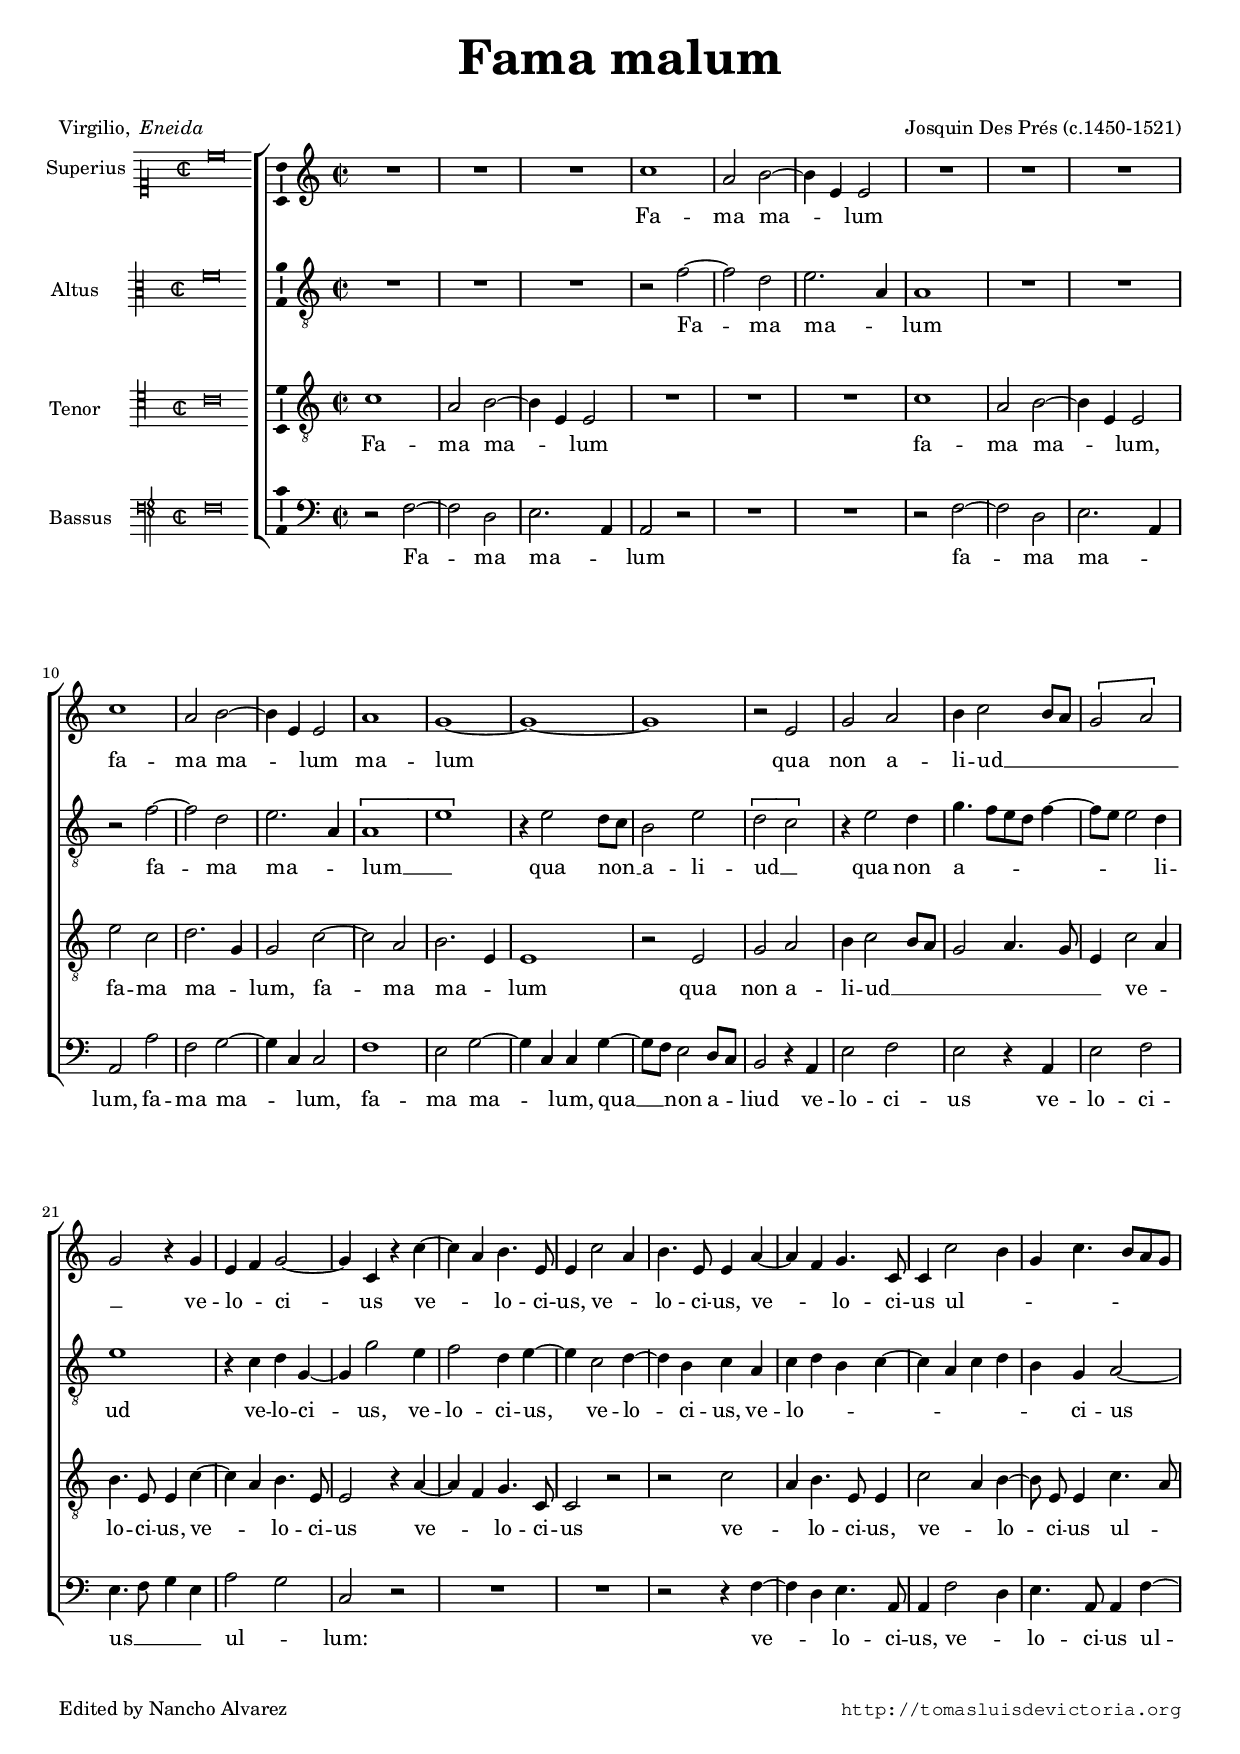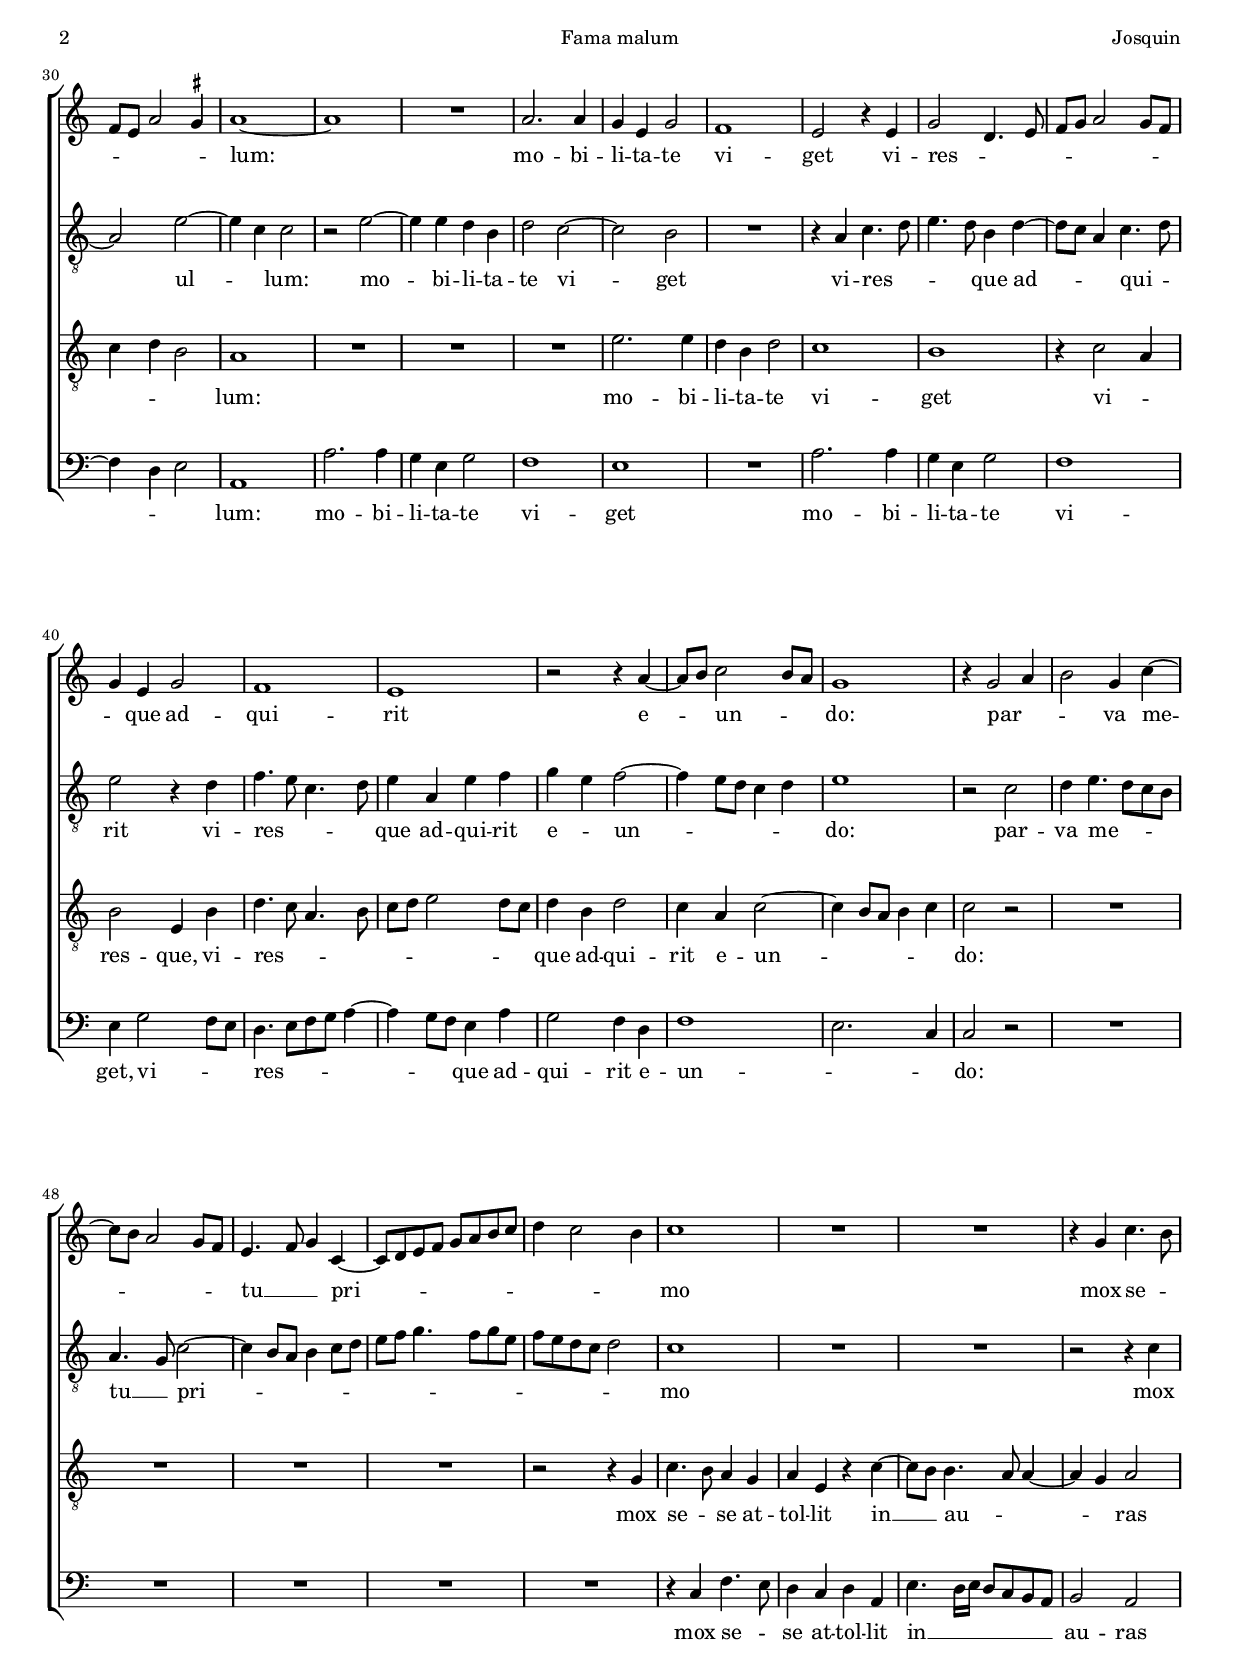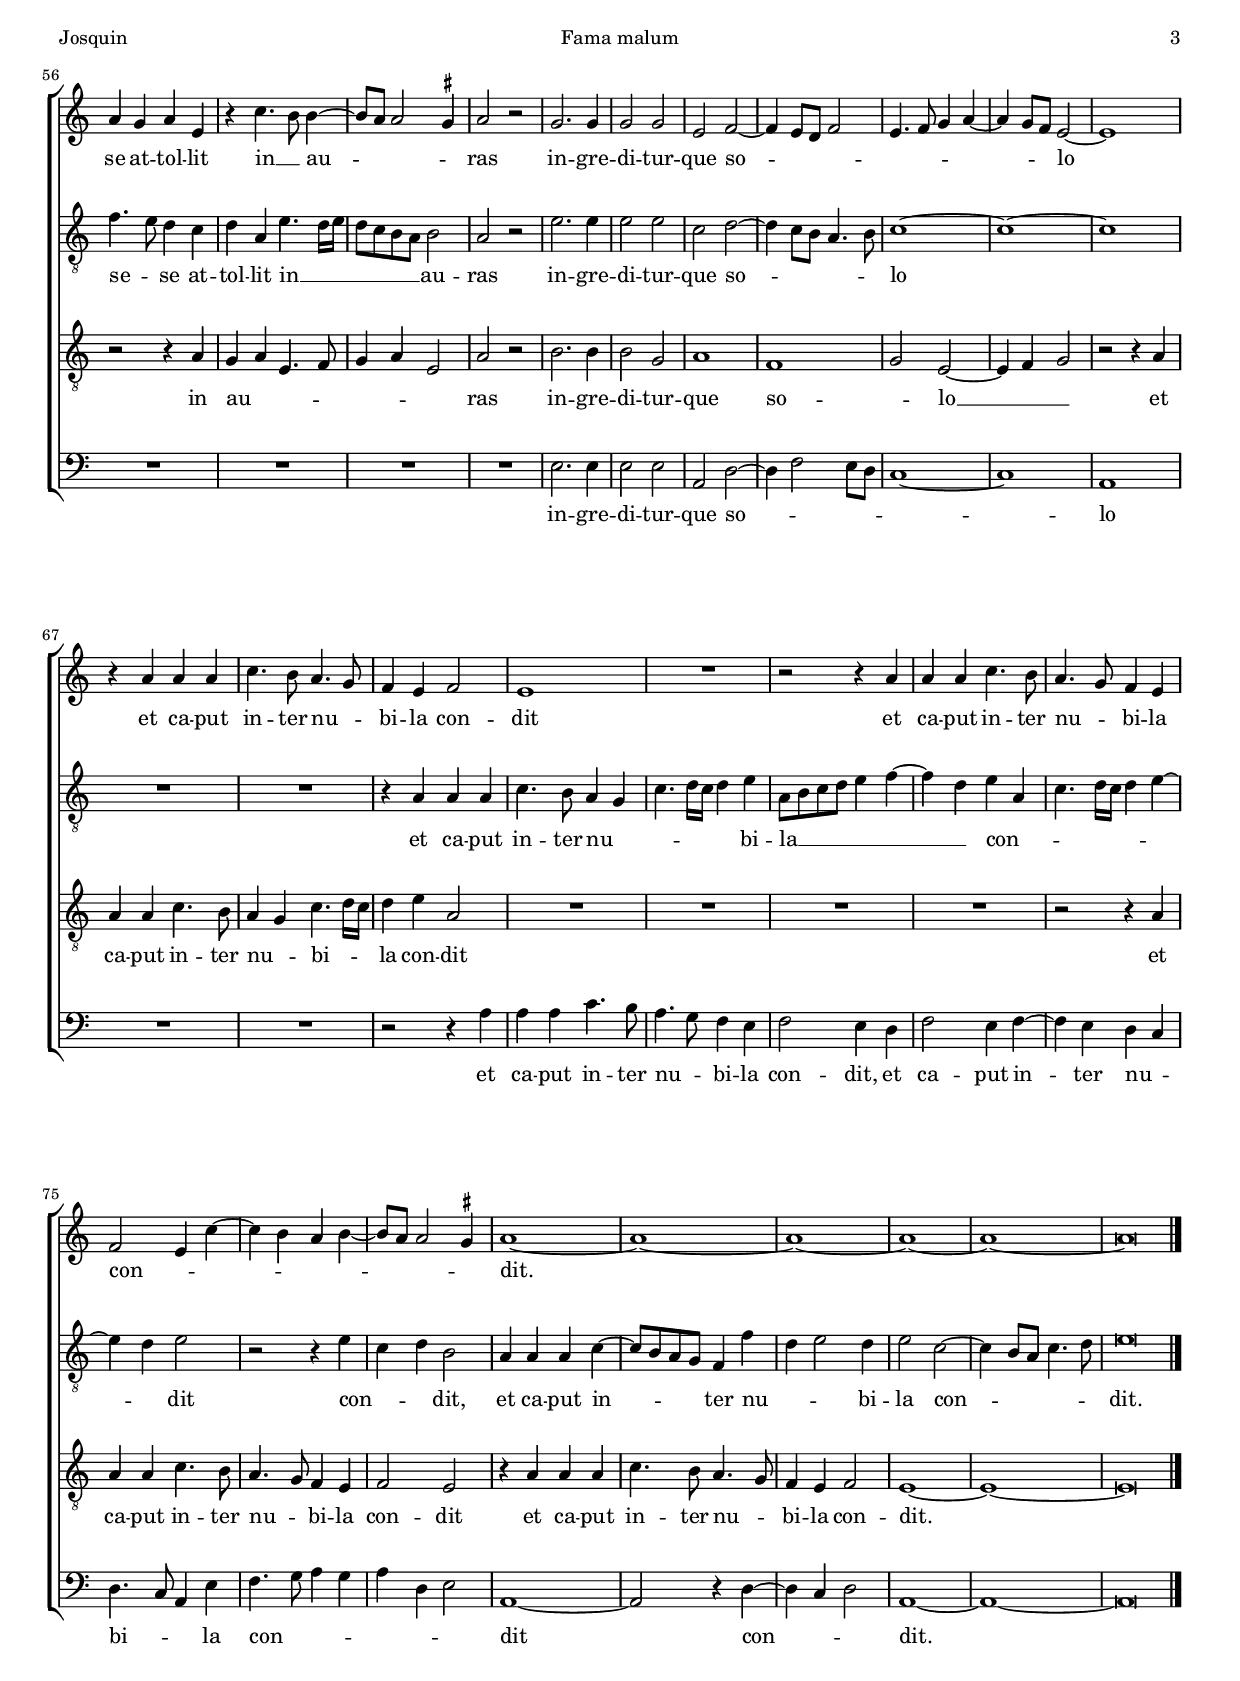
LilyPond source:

\version "2.18.0"

#(set-default-paper-size "a4")
#(set-global-staff-size 16.7)
#(ly:set-option 'point-and-click #f)
%mobile -s15.5 -i3.4

italicas=\override LyricText.font-shape = #'italic
rectas=\override LyricText.font-shape = #'upright
ss=\once \set suggestAccidentals = ##t
incipitwidth = 20

htitle="Fama malum"
hcomposer="Josquin"

\header {
	title=\markup{\fontsize #4 "Fama malum"}
	subtitle=" "
	composer="Josquin Des Prés (c.1450-1521)"
        pdfauthor=\composer
	%opus="(-)"
	poet=\markup{"Virgilio, " \italic "Eneida"}
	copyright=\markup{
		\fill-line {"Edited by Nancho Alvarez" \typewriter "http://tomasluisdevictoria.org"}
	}
%	tagline=""
}

global={\key c \major \time 2/2 \skip 1*83 \bar "|." }


cantus=\relative c''{
	R1*3
	c1
	a2 b ~
	b4 e, e2
	R1*3
	c'1
	a2 b ~
	b4 e, e2
	a1
	g ~
	g ~
	g
	r2 e
	g a
	b4 c2 b8 a
	\[g2 a\]
	g r4 g
	e f g2 ~
	g4 c, r c' ~
	c a b4. e,8
	e4 c'2 a4
	b4. e,8 e4 a ~
	a f g4. c,8
	c4 c'2 b4
	g c4. b8 a g
	f e a2 \ss gis4
	a1 ~
	a
	R1
	a2. a4
	g4 e g2
	f1
	e2 r4 e
	g2 d4. e8
	f g a2 g8 f
	g4 e g2
	f1
	e
	r2 r4 a ~
	a8 b c2 b8 a
	g1
	r4 g2 a4
	b2 g4 c ~
	c8 b a2 g8 f
	e4. f8 g4 c, ~
	c8 d e f g a b c
	d4 c2 b4
	c1
	R1*2
	r4 g c4. b8
	a4 g a e
	r4 c'4. b8 b4 ~
	b8 a a2 \ss gis4
	a2 r
	g2. g4 
	g2 g
	e f ~
	f4 e8 d f2
	e4. f8 g4 a ~
	a g8 f e2 ~
	e1
	r4 a a a
	c4. b8 a4. g8
	f4 e f2
	e1
	R1
	r2 r4 a
	a a c4. b8 
	a4. g8 f4 e
	f2 e4 c' ~
	c b a b ~
	b8 a a2 \ss gis4
	a1 ~
	a ~
	a ~
	a ~
	a ~
	a\breve*1/2
}

altus=\relative c'{
	R1*3
	r2 f ~
	f d
	e2. a,4
	a1
	R1*2
	r2 f' ~
	f d 
	e2. a,4
	\[a1
	e'\]
	r4 e2 d8 c
	b2 e
	\[d c\]
	r4 e2 d4
	g4. f8[ e d] f4 ~
	f8 e e2 d4
	e1
	r4 c d g, ~
	g g'2 e4
	f2 d4 e ~
	e4 c2 d4 ~
	d b c a
	c d b c ~
	c a c d
	b g a2 ~
	a e' ~
	e4 c c2
	r2 e ~
	e4 e d b
	d2 c ~
	c b
	R1
	r4 a c4. d8
	e4. d8 b4 d ~
	d8 c a4 c4. d8
	e2 r4 d
	f4. e8 c4. d8
	e4 a, e' f
	g e f2 ~
	f4 e8 d c4 d
	e1
	r2 c
	d4 e4. d8 c b
	a4. g8 c2 ~
	c4 b8 a b4 c8 d
	e f g4. f8 g e
	f e d c d2
	c1
	R1*2
	r2 r4 c
	f4. e8 d4 c
	d a e'4. d16 e
	d8 c b a b2
	a2 r
	e'2. e4
	e2 e
	c d ~
	d4 c8 b a4. b8
	c1 ~
	c ~
	c
	R1*2
	r4 a a a
	c4. b8 a4 g
	c4. d16 c d4 e
	a,8 b c d e4 f ~
	f d e a,
	c4. d16 c d4 e ~
	e d e2
	r2 r4 e
	c4 d b2
	a4 a a c ~
	c8 b a g f4 f'
	d e2 d4
	e2 c ~
	c4 b8 a c4. d8
	e\breve*1/2
}

tenor=\relative c'{
	c1
	a2 b ~
	b4 e, e2
	R1*3
	c'1
	a2 b ~
	b4 e, e2
	e' c
	d2. g,4
	g2 c ~
	c2 a
	b2. e,4
	e1
	r2 e
	g a
	b4 c2 b8 a
	g2 a4. g8
	e4 c'2 a4
	b4. e,8 e4 c'4 ~
	c a b4. e,8
	e2 r4 a ~
	a f g4. c,8
	c2 r
	r c'
	a4 b4. e,8 e4
	c'2 a4 b ~
	b8 \noBeam e, e4 c'4. a8
	c4 d b2
	a1
	R1*3
	e'2. e4
	d4 b d2
	c1
	b
	r4 c2 a4
	b2 e,4 b'
	d4. c8 a4. b8
	c d e2 d8 c
	d4 b d2
	c4 a c2 ~
	c4 b8 a b4 c
	c2 r
	R1*4
	r2 r4 g
	c4. b8 a4 g
	a e r4 c' ~
	c8 b b4. a8 a4 ~
	a g a2
	r2 r4 a
	g a e4. f8
	g4 a e2
	a r
	b2. b4
	b2 g
	a1
	f
	g2 e ~
	e4 f g2
	r2 r4 a
	a a c4. b8
	a4 g c4. d16 c
	d4 e a,2
	R1*4
	r2 r4 a
	a a c4. b8
	a4. g8 f4 e
	f2 e
	r4 a a a
	c4. b8 a4. g8
	f4 e f2
	e1 ~
	e ~
	e\breve*1/2
}

bassus=\relative c{
	r2 f ~
	f d
	e2. a,4
	a2 r
	R1*2
	r2 f' ~
	f d
	e2. a,4
	a2 a'
	f g ~
	g4 c, c2
	f1
	e2 g ~
	g4 c, c g' ~
	g8 f e2 d8 c
	b2 r4 a
	e'2 f
	e2 r4 a,
	e'2 f
	e4. f8 g4 e
	a2 g
	c, r
	R1*2
	r2 r4 f ~
	f d e4. a,8
	a4 f'2 d4
	e4. a,8 a4 f'4 ~
	f d e2
	a,1
	a'2. a4
	g e g2
	f1
	e
	R1
	a2. a4
	g4 e g2
	f1
	e4 g2 f8 e
	d4. e8[ f g] a4 ~
	a g8 f e4 a 
	g2 f4 d
	f1
	e2. c4
	c2 r
	R1*5
	r4 c f4. e8
	d4 c d a
	e'4. d16 e d8 c b a
	b2 a
	R1*4
	e'2. e4
	e2 e
	a,2 d2 ~
	d4 f2 e8 d
	c1 ~
	c
	a1
	R1*2
	r2 r4 a'
	a a c4. b8
	a4. g8 f4 e
	f2 e4 d
	f2 e4 f ~
	f e d c
	d4. c8 a4 e'
	f4. g8 a4 g
	a d, e2
	a,1 ~
	a2 r4 d ~
	d c d2
	a1 ~
	a ~
	a\breve*1/2
}


textocantus=\lyricmode{
Fa -- ma ma -- _ lum
fa -- ma ma -- _ lum
ma -- lum
qua non a -- li -- ud __ _ _ _ _ _ 
ve -- lo -- _ ci -- us
ve -- _ lo -- ci -- us,
ve -- _ lo -- ci -- us,
ve -- _ lo -- ci -- us
ul -- _ _ _ _ _ _ _ _ _ _ lum:
mo -- bi -- li -- ta -- te vi -- get
vi -- res -- _ _ _ _ _ _ _ _ que
ad -- qui -- rit
e -- _ un -- _ _ do:
par -- _ _ va me -- _ _ _ _ tu __ _ _ pri -- _ _ _ _ _ _ _ _ _ _ mo
mox se -- _ se at -- tol -- lit
in __ _ au -- _ _ _ ras
in -- gre -- di -- tur -- que so -- _ _ _ _ _ _ _ _ _ lo
et ca -- put in -- ter nu -- _ bi -- la con -- dit
et ca -- put in -- ter nu -- _ bi -- la con -- _ _ _ _ _ _ _ _ dit.
}

textoaltus=\lyricmode{
Fa -- ma ma -- _ lum
fa -- ma ma -- _ lum __ _ 
qua non __ _ a -- li -- ud __ _ 
qua non a -- _ _ _ _ _ _ li -- ud
ve -- lo -- ci -- us,
ve -- lo -- ci -- us,
ve -- lo -- ci -- us,
ve -- lo -- _ _ _ _ _ _ _ ci -- us
ul -- _ lum:
mo -- bi -- li -- ta -- te vi -- get
vi -- res -- _ _ _ que ad -- _ _ qui -- _ rit
vi -- res -- _ _ _ que ad -- qui -- rit
e -- _ un -- _ _ _ _ do:
par -- va me -- _ _ _ tu __ _ pri -- _ _ _ _ _ _ _ _ _ _ _ _ _ _ _ _ mo
mox se -- _ se at -- tol -- lit in __ _ _ _ _ _ _ au -- ras
in -- gre -- di -- tur -- que so -- _ _ _ _ lo
et ca -- put in -- ter nu -- _ _ _ _ _ bi -- la __ _ _ _ _ _ _
con -- _ _ _ _ _ _ _ dit
con -- _ _ dit,
et ca -- put in -- _ _ _ ter nu -- _ _ bi -- la con -- _ _ _ _ dit.
}

textotenor=\lyricmode{
Fa -- ma ma -- _ lum
fa -- ma ma -- _ lum,
fa -- ma ma -- _ lum,
fa -- ma ma -- _ lum
qua non a -- li -- ud __ _ _ _ _ _ _ ve -- _ lo -- ci -- us,
ve -- _ lo -- ci -- us
ve -- _ lo -- ci -- us
ve -- _ lo -- ci -- us,
ve -- _ lo -- ci -- us
ul -- _ _ _ _ lum:
mo -- bi -- li -- ta -- te vi -- get
vi -- _ res -- que,
vi -- res -- _ _ _ _ _ _ _ _ que
ad -- qui -- rit e -- un -- _ _ _ _ do:
mox se -- _ se at -- tol -- lit in __ _ au -- _ _ _ ras
in au -- _ _ _ _ _ _ ras
in -- gre -- di -- tur -- que so -- _ lo __ _ _ 
et ca -- put in -- ter nu -- _ bi -- _ _ la con -- dit
et ca -- put in -- ter nu -- _ bi -- la con -- dit
et ca -- put in -- ter nu -- _ bi -- la con -- dit.
}

textobassus=\lyricmode{
Fa -- ma ma -- _ lum
fa -- ma ma -- _ lum,
fa -- ma ma -- _ lum,
fa -- ma ma -- _ lum,
qua __ _ non a -- _ liud
ve -- lo -- ci -- us
ve -- lo -- ci -- us __ _ _ _ ul -- _ lum:
ve -- _ lo -- ci -- us,
ve -- _ lo -- ci -- us ul -- _ _ lum:
mo -- bi -- li -- ta -- te vi -- get
mo -- bi -- li -- ta -- te vi -- get,
vi -- _ _ res -- _ _ _ _ _ _ que
ad -- qui -- rit e -- un -- _ _ do:
mox se -- _ se at -- tol -- lit
in __ _ _ _ _ _ _ au -- ras
in -- gre -- di -- tur -- que so -- _ _ _ _ lo
et ca -- put in -- ter nu -- _ bi -- la con -- dit,
et ca -- put in -- ter nu -- _ bi -- _ _ la con -- _ _ _ _ _ _ dit
con -- _ _ dit.
}

incipitcantus=\markup{
	\score{
		{ 
		\set Staff.instrumentName="Superius "
		\override NoteHead.style = #'neomensural
		\override Rest.style = #'neomensural
		\override Staff.TimeSignature.style = #'neomensural
		\cadenzaOn 
		\clef "petrucci-c1"
		\key c \major
		\time 2/2
		c''\breve
		} 
	\layout {
		\context {\Voice
			\remove Ligature_bracket_engraver
			\consists Mensural_ligature_engraver
		}
		line-width=\incipitwidth
		indent = 0
	}
	}
}


incipitaltus=\markup{
	\score{
		{ 
		\set Staff.instrumentName="Altus     "
		\override NoteHead.style = #'neomensural 
		\override Rest.style = #'neomensural
		\override Staff.TimeSignature.style = #'neomensural
		\cadenzaOn 
		\clef "petrucci-c3"
		\key c \major
		\time 2/2
		f'\breve
		} 
	\layout {
		\context {\Voice
			\remove Ligature_bracket_engraver
			\consists Mensural_ligature_engraver
		}
		line-width=\incipitwidth
		indent = 0
	}
	}
}


incipittenor=\markup{
	\score{
		{ 
		\set Staff.instrumentName="Tenor     "
		\override NoteHead.style = #'neomensural 
		\override Rest.style = #'neomensural
		\override Staff.TimeSignature.style = #'neomensural
		\cadenzaOn 
		\clef "petrucci-c4"
		\key c \major
		\time 2/2
		c'\breve
		} 
	\layout {
		\context {\Voice
			\remove Ligature_bracket_engraver
			\consists Mensural_ligature_engraver
		}
		line-width=\incipitwidth
		indent=0
	}
	}
}


incipitbassus=\markup{
	\score{
		{ 
		\set Staff.instrumentName="Bassus   "
		\override NoteHead.style = #'neomensural 
		\override Rest.style = #'neomensural
		\override Staff.TimeSignature.style = #'neomensural
		\cadenzaOn 
		\clef "petrucci-f4"
		\key c \major
		\time 2/2
		f\breve
		} 
	\layout {
		\context {\Voice
			\remove Ligature_bracket_engraver
			\consists Mensural_ligature_engraver
		}
		line-width=\incipitwidth
		indent = 0
	}
	}
}





\score {\transpose c' c'{
\new ChoirStaff<<

	\new Staff <<\global
	\new Voice="v1" {
		\set Staff.instrumentName=\incipitcantus
		\clef "treble"
		\cantus }
	\new Lyrics \lyricsto "v1" {\textocantus }
	>>

	
	\new Staff << \global
	\new Voice="v2" {
		\set Staff.instrumentName=\incipitaltus
		\clef "G_8" 
		\altus}
	\new Lyrics \lyricsto "v2" {\textoaltus }
	>>

	
	\new Staff <<\global
	\new Voice="v3" {
		\set Staff.instrumentName=\incipittenor
		\clef "G_8"
		\tenor }
	\new Lyrics \lyricsto "v3" {\textotenor }
	>>
	

	\new Staff <<\global
	\new Voice="v4" {
		\set Staff.instrumentName=\incipitbassus
		\clef "bass" 
		\bassus }
	\new Lyrics \lyricsto "v4" {\textobassus }
	>>
	
>>

	}%transpose

\layout{ 
	\context {\Lyrics 
		\override VerticalAxisGroup.staff-affinity = #UP
		\override VerticalAxisGroup.nonstaff-relatedstaff-spacing =
			#'((basic-distance . 0) (minimum-distance . 0) (padding . 1))
		\override LyricText.font-size = #1.2
		\override LyricHyphen.minimum-distance = #0.5
	}
	\context {\Score 
		tempoHideNote = ##t
		\override BarNumber.padding = #2 
	}
	\context {\Voice 
		%melismaBusyProperties = #'()
		%autoBeaming = ##f
	}
	\context {\Staff 
                %\RemoveEmptyStaves
                %\override VerticalAxisGroup.remove-first = ##t
		\override VerticalAxisGroup.staff-staff-spacing =
			#'((basic-distance . 11) (minimum-distance . 0) (padding . 1))
		\consists Ambitus_engraver 
		\override LigatureBracket.padding = #1
	}
}

%\midi { \mtempo }

}


\paper{
	evenHeaderMarkup=\markup  \fill-line { \fromproperty #'page:page-number-string \htitle \hcomposer }
	oddHeaderMarkup= \markup  \fill-line { \on-the-fly #not-first-page \hcomposer \on-the-fly #not-first-page \htitle \on-the-fly #not-first-page \fromproperty #'page:page-number-string }
	%system-count=20
	%page-count = 8
	ragged-last-bottom = ##f
	indent=3.5\cm
	system-system-spacing =
	#'((basic-distance . 19) (minimum-distance . 0) (padding . 5))
	top-system-spacing = % header
	#'((basic-distance . 8) (minimum-distance . 0) (padding . 0))
	last-bottom-spacing = % footer
	#'((basic-distance . 12) (minimum-distance . 0) (padding . 0))

}
